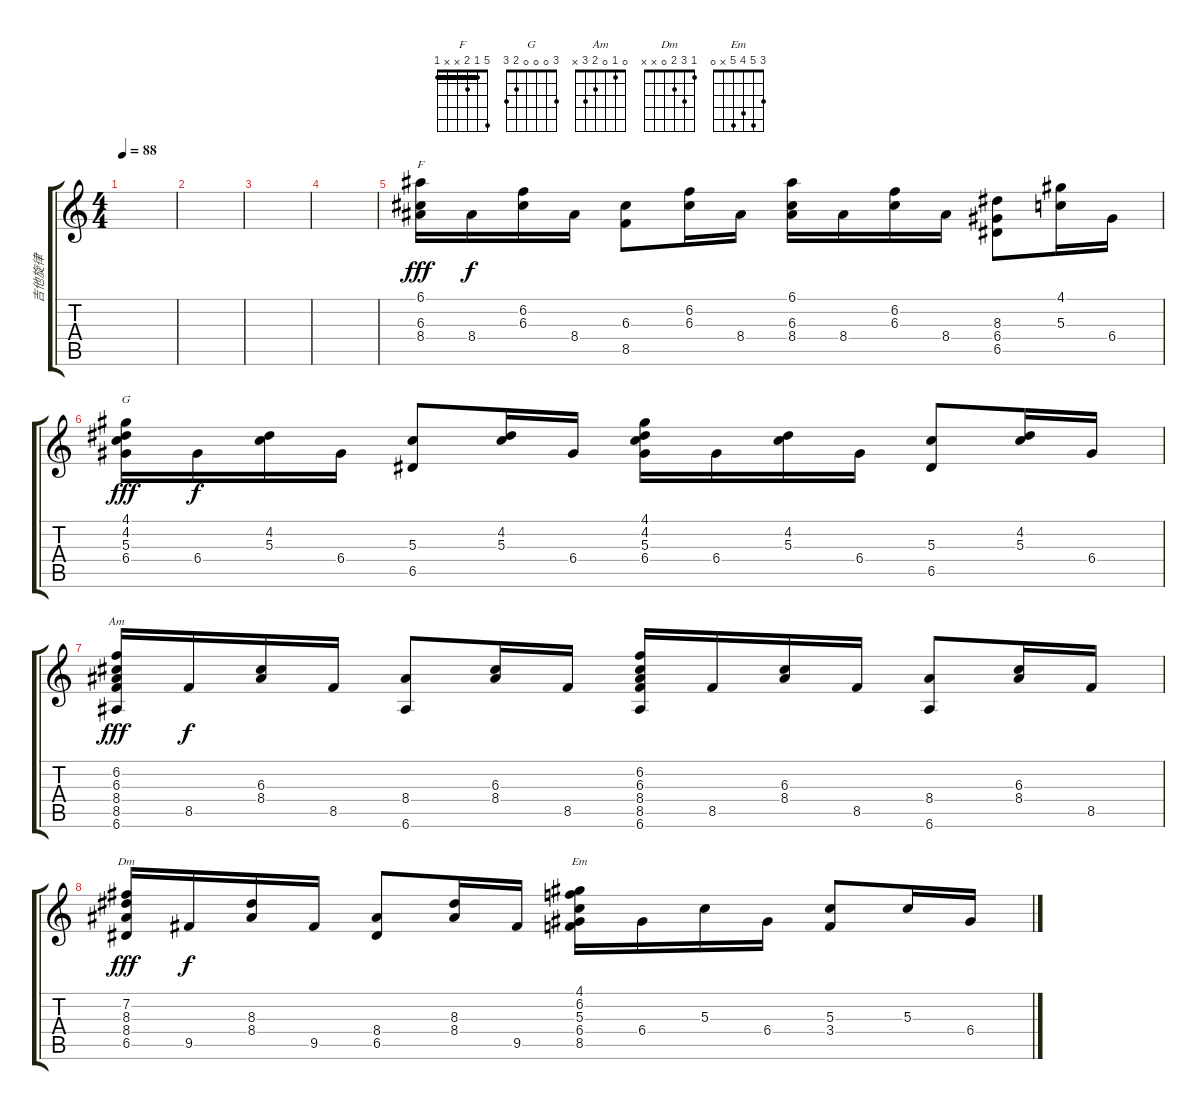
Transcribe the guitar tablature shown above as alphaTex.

\track ("吉他旋律" "吉他旋律") {instrument acousticguitarnylon}
\staff {score tabs}
\tuning (E4 B3 G3 D3 A2 E2) {hide}
\chord ("F" 5 1 2 x x 1) {barre 1}
\chord ("G" 3 0 0 0 2 3)
\chord ("Am" 0 1 0 2 3 x)
\chord ("Dm" 1 3 2 0 x x)
\chord ("Em" 3 5 4 5 x 0)
\ts (4 4)
\tempo 88
\clef g2
\ks c
|
|
|
|
(6.1 6.3 8.4).16{ch "F" dy fff} 8.4.16{dy f} (6.2 6.3).16 8.4.16 (6.3 8.5).8 (6.2 6.3).16 8.4.16 (6.1 6.3 8.4).16 8.4.16 (6.2 6.3).16 8.4.16 (8.3 6.4 6.5).8 (4.1 5.3).16 6.4.16 |
(4.1 4.2 5.3 6.4).16{ch "G" dy fff} 6.4.16{dy f} (4.2 5.3).16 6.4.16 (5.3 6.5).8 (4.2 5.3).16 6.4.16 (4.1 4.2 5.3 6.4).16 6.4.16 (4.2 5.3).16 6.4.16 (5.3 6.5).8 (4.2 5.3).16 6.4.16 |
(6.2 6.3 8.4 8.5 6.6).16{ch "Am" dy fff} 8.5.16{dy f} (6.3 8.4).16 8.5.16 (8.4 6.6).8 (6.3 8.4).16 8.5.16 (6.2 6.3 8.4 8.5 6.6).16 8.5.16 (6.3 8.4).16 8.5.16 (8.4 6.6).8 (6.3 8.4).16 8.5.16 |
(7.2 8.3 8.4 6.5).16{ch "Dm" dy fff} 9.5.16{dy f} (8.3 8.4).16 9.5.16 (8.4 6.5).8 (8.3 8.4).16 9.5.16 (4.1 6.2 5.3 6.4 8.5).16{ch "Em"} 6.4.16 5.3.16 6.4.16 (5.3 3.4).8 5.3.16 6.4.16
